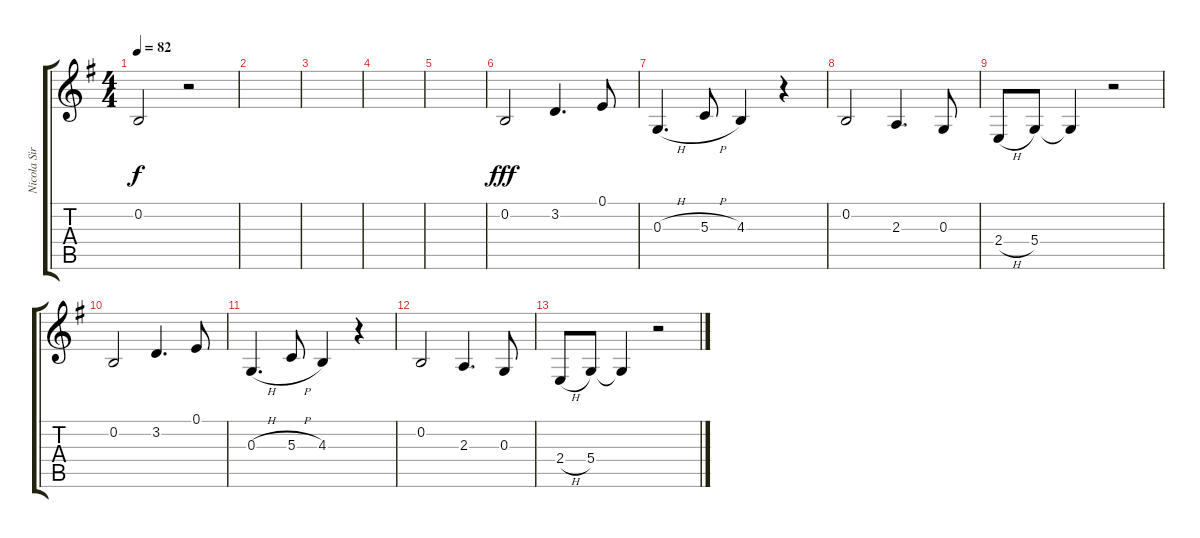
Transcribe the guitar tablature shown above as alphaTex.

\track ("Nicola Sirkis (voix)" "Nicola Sir") {instrument bassoon}
\staff {score tabs}
\tuning (E4 B3 G3 D3 A2 E2) {hide}
\ts (4 4)
\tempo 82
\clef g2
\ks g
0.2{t}.2{dy f} r.2 |
|
|
|
|
0.2.2{dy fff} 3.2.4{d} 0.1.8 |
0.3{h}.4{d} 5.3{h}.8 4.3.4 r.4 |
0.2.2 2.3.4{d} 0.3.8 |
2.4{h}.8 5.4.8 5.4{t}.4 r.2 |
0.2.2 3.2.4{d} 0.1.8 |
0.3{h}.4{d} 5.3{h}.8 4.3.4 r.4 |
0.2.2 2.3.4{d} 0.3.8 |
2.4{h}.8 5.4.8 5.4{t}.4 r.2
